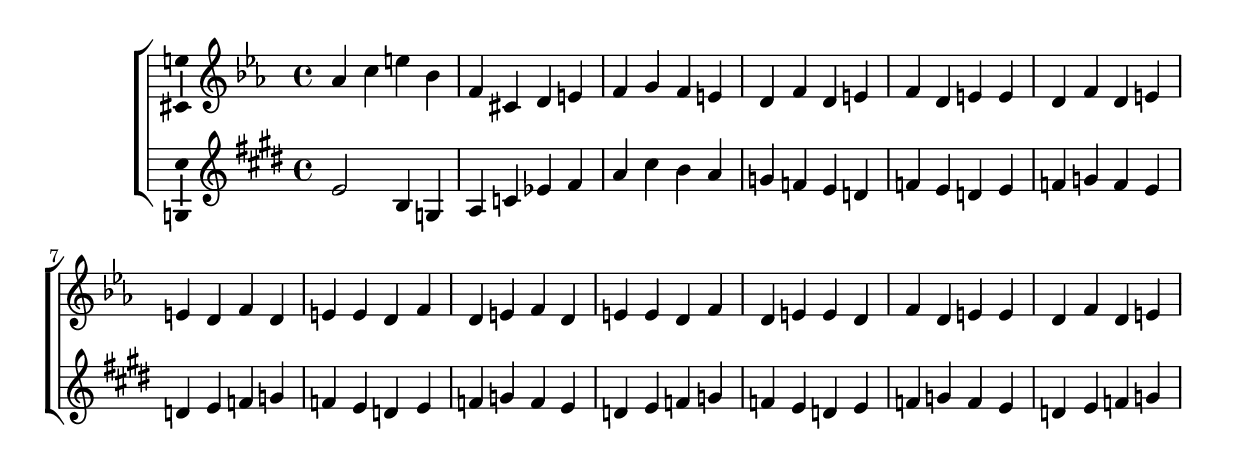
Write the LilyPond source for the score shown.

\header {
    texidoc = "Ambituses indicate pitch ranges for voices."
}

\version "1.5.68"

upper = \notes \relative c {
	\clef "treble"
	\key c \minor
	as'' c e bes f cis d e f g f e d f d e
	f d e e d f d e e d f d e e d f d e
	f d e e d f d e e d f d e e d f d e
}

lower = \notes \relative c {
	\clef "treble"
	\key e \major
	e'2 b4 g a c es fis a cis b a g f e d
	f e d e f g f e d e f g f e d e f g
	f e d e f g f e d e f g f e d e f g
}

\score { \context ChoirStaff {
	<
		\context Staff = one { \upper }
		\context Staff = three { \lower }
	> }
	\paper {
	       \translator {
			\ScoreContext
			breakAlignOrder = #'(
				instrument-name
				left-edge
				ambitus
				span-bar
				breathing-sign
				clef
				key-signature
				staff-bar
				time-signature
				custos
			)
		}
		\translator {
			\VoiceContext
			\consists Ambitus_engraver
		}
	}
}
